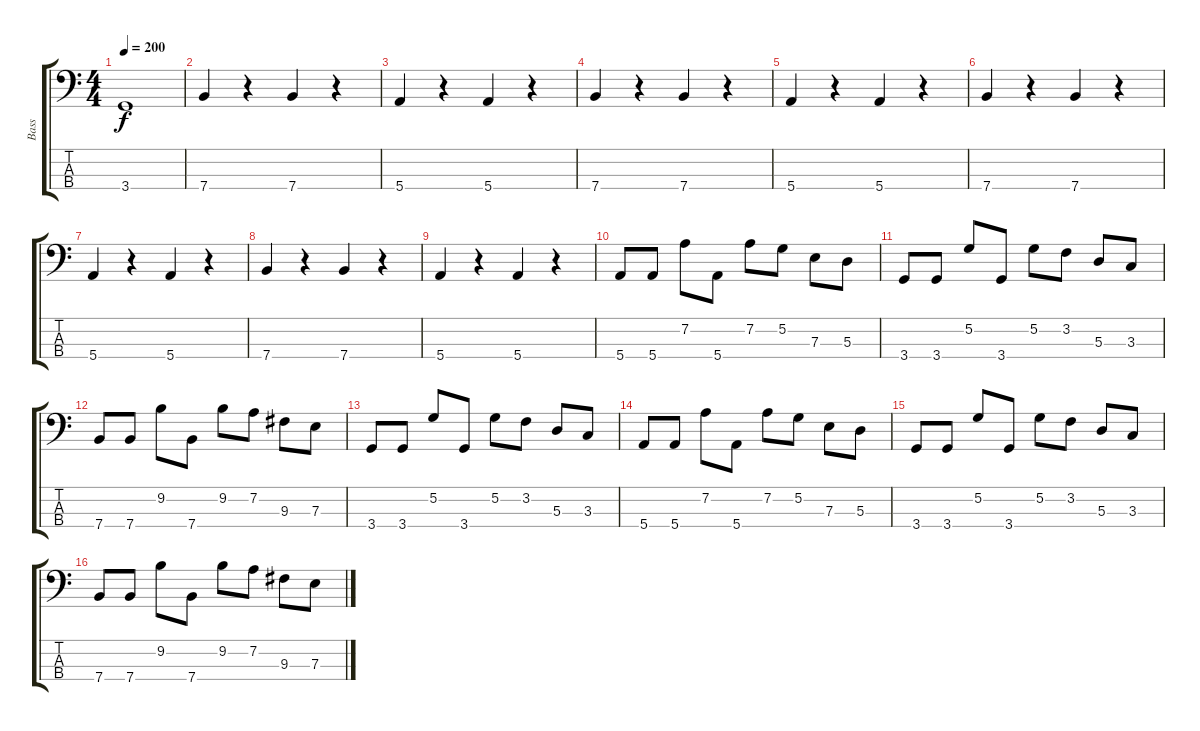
\track ("Bass" "Bass") {instrument electricbasspick}
\staff {score tabs}
\tuning (G2 D2 A1 E1) {hide}
\ts (4 4)
\tempo 200
\clef f4
\ks c
3.4.1{dy f} |
7.4.4 r.4 7.4.4 r.4 |
5.4.4 r.4 5.4.4 r.4 |
7.4.4 r.4 7.4.4 r.4 |
5.4.4 r.4 5.4.4 r.4 |
7.4.4 r.4 7.4.4 r.4 |
5.4.4 r.4 5.4.4 r.4 |
7.4.4 r.4 7.4.4 r.4 |
5.4.4 r.4 5.4.4 r.4 |
5.4.8 5.4.8 7.2.8 5.4.8 7.2.8 5.2.8 7.3.8 5.3.8 |
3.4.8 3.4.8 5.2.8 3.4.8 5.2.8 3.2.8 5.3.8 3.3.8 |
7.4.8 7.4.8 9.2.8 7.4.8 9.2.8 7.2.8 9.3.8 7.3.8 |
3.4.8 3.4.8 5.2.8 3.4.8 5.2.8 3.2.8 5.3.8 3.3.8 |
5.4.8 5.4.8 7.2.8 5.4.8 7.2.8 5.2.8 7.3.8 5.3.8 |
3.4.8 3.4.8 5.2.8 3.4.8 5.2.8 3.2.8 5.3.8 3.3.8 |
7.4.8 7.4.8 9.2.8 7.4.8 9.2.8 7.2.8 9.3.8 7.3.8
